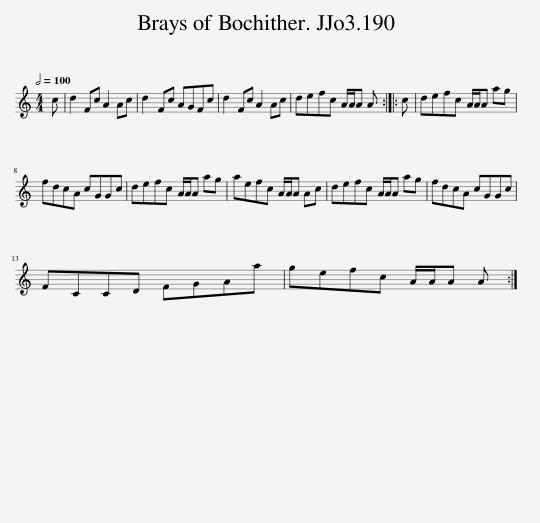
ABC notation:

X:1
L:1/8
Q:1/2=100
M:4/4
I:linebreak $
K:C
V:1 treble
V:1
 c | d2 Fc A2 Ac | d2 Fc AGFc | d2 Fc A2 Ac | defc A/A/A A :: %5
 c | defc A/A/A ag |$ fdcA cGGc | defc A/A/A ag | aefc A/A/A Ac | %10
 defc A/A/A ag | fdcA cGGc |$ FCCD FGAa | gefc A/A/A A :| %14
